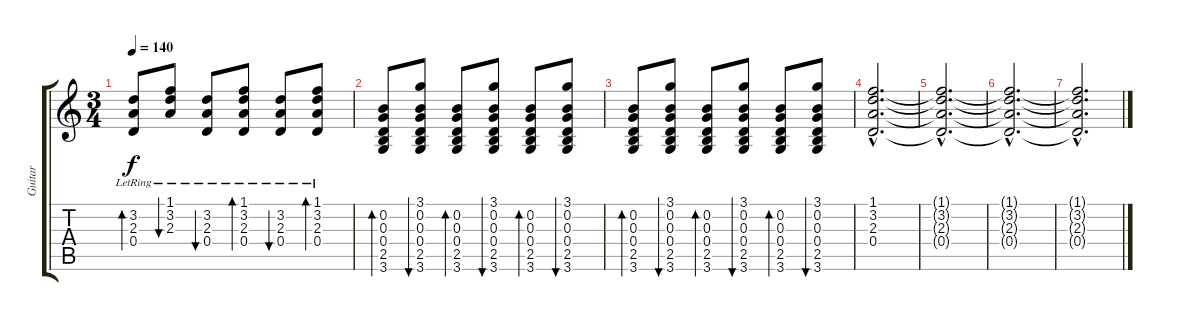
\track ("Guitar" "Guitar") {instrument acousticguitarsteel}
\staff {score tabs}
\tuning (E4 B3 G3 D3 A2 E2) {hide}
\ts (3 4)
\tempo 140
\clef g2
\ks c
(3.2{lr} 2.3{lr} 0.4{lr}).8{bd 120 dy f} (1.1{lr} 3.2{lr} 2.3{lr}).8{bu 120} (3.2{lr} 2.3{lr} 0.4{lr}).8{bu 120} (1.1{lr} 3.2{lr} 2.3{lr} 0.4{lr}).8{bd 120} (3.2{lr} 2.3{lr} 0.4{lr}).8{bu 120} (1.1{lr} 3.2{lr} 2.3{lr} 0.4{lr}).8{bd 240} |
(0.2 0.3 0.4 2.5 3.6).8{bd 60} (3.1 0.2 0.3 0.4 2.5 3.6).8{bu 60} (0.2 0.3 0.4 2.5 3.6).8{bd 60} (3.1 0.2 0.3 0.4 2.5 3.6).8{bu 60} (0.2 0.3 0.4 2.5 3.6).8{bd 60} (3.1 0.2 0.3 0.4 2.5 3.6).8{bu 60} |
(0.2 0.3 0.4 2.5 3.6).8{bd 60} (3.1 0.2 0.3 0.4 2.5 3.6).8{bu 60} (0.2 0.3 0.4 2.5 3.6).8{bd 60} (3.1 0.2 0.3 0.4 2.5 3.6).8{bu 60} (0.2 0.3 0.4 2.5 3.6).8{bd 60} (3.1 0.2 0.3 0.4 2.5 3.6).8{bu 60} |
(1.1{hac} 3.2{hac} 2.3{hac} 0.4{hac}).2{d} |
(1.1{hac t} 3.2{hac t} 2.3{hac t} 0.4{hac t}).2{d} |
(1.1{hac t} 3.2{hac t} 2.3{hac t} 0.4{hac t}).2{d} |
(1.1{hac t} 3.2{hac t} 2.3{hac t} 0.4{hac t}).2{d}
